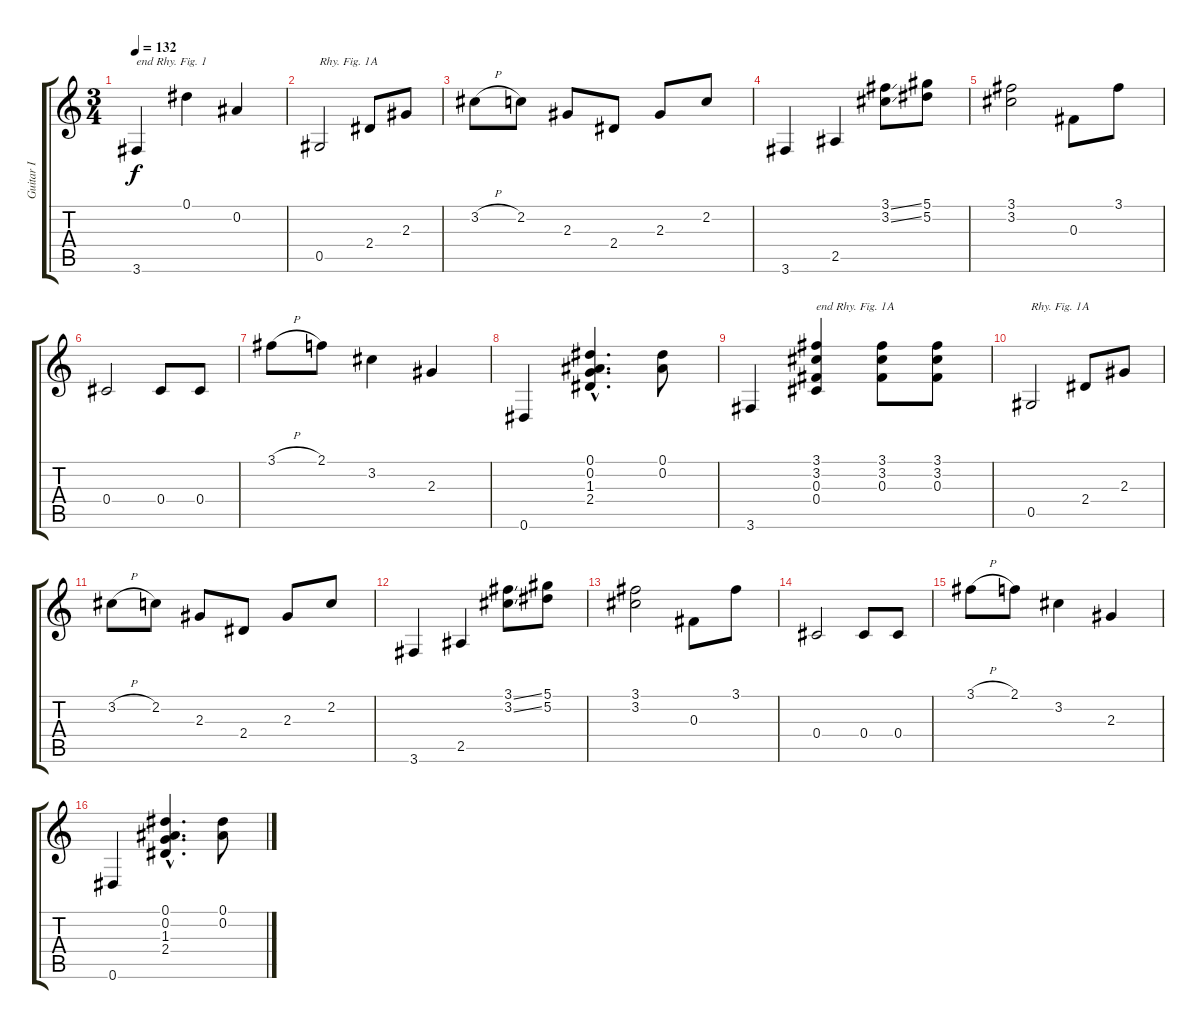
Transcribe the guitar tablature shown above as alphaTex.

\track ("Guitar I" "Guitar I") {instrument electricguitarclean}
\staff {score tabs}
\tuning (Eb4 Bb3 Gb3 Db3 Ab2 Eb2) {hide}
\ts (3 4)
\tempo 132
\clef g2
\ks c
3.6.4{txt "end Rhy. Fig. 1" dy f} 0.1.4 0.2.4 |
0.5.2{txt "Rhy. Fig. 1A"} 2.4.8 2.3.8 |
3.2{h}.8 2.2.8 2.3.8 2.4.8 2.3.8 2.2.8 |
3.6.4 2.5.4 (3.1{ss} 3.2{ss}).8 (5.1 5.2).8 |
(3.1 3.2).2 0.3.8 3.1.8 |
0.4.2 0.4.8 0.4.8 |
3.1{h}.8 2.1.8 3.2.4 2.3.4 |
0.6.4 (0.1{hac} 0.2{hac} 1.3{hac} 2.4{hac}).4{d} (0.1 0.2).8 |
3.6.4 (3.1 3.2 0.3 0.4).4{txt "end Rhy. Fig. 1A"} (3.1 3.2 0.3).8 (3.1 3.2 0.3).8 |
0.5.2{txt "Rhy. Fig. 1A"} 2.4.8 2.3.8 |
3.2{h}.8 2.2.8 2.3.8 2.4.8 2.3.8 2.2.8 |
3.6.4 2.5.4 (3.1{ss} 3.2{ss}).8 (5.1 5.2).8 |
(3.1 3.2).2 0.3.8 3.1.8 |
0.4.2 0.4.8 0.4.8 |
3.1{h}.8 2.1.8 3.2.4 2.3.4 |
0.6.4 (0.1{hac} 0.2{hac} 1.3{hac} 2.4{hac}).4{d} (0.1 0.2).8
